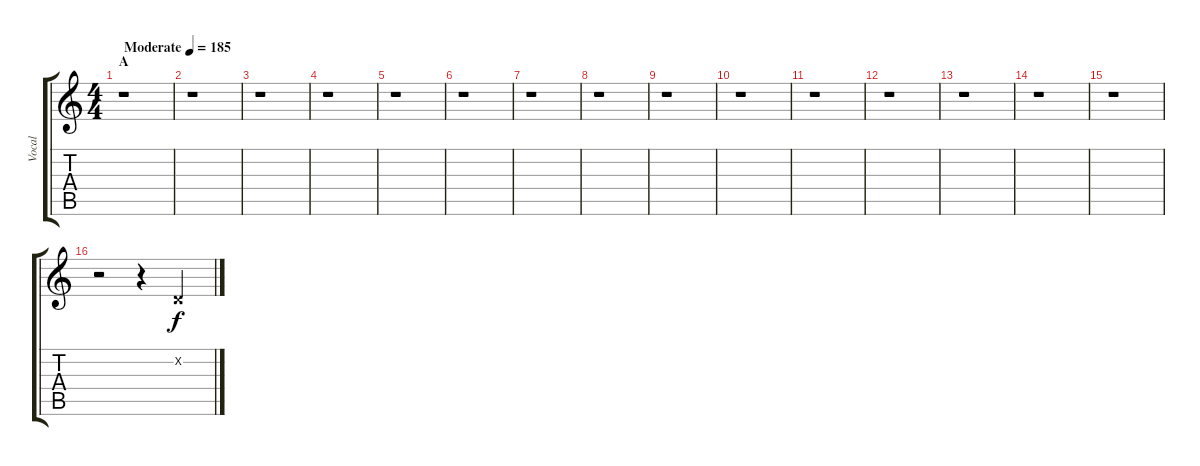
\track ("Vocal" "Vocal") {instrument clarinet}
\staff {score tabs}
\tuning (E4 B3 G3 D3 A2 E2) {hide}
\ts (4 4)
\section ("" "A")
\tempo (185 "Moderate")
\clef g2
\ks c
r.1{dy f instrument clarinet} |
r.1 |
r.1 |
r.1 |
r.1 |
r.1 |
r.1 |
r.1 |
r.1 |
r.1 |
r.1 |
r.1 |
r.1 |
r.1 |
r.1 |
r.2 r.4 3.2{x}.4
